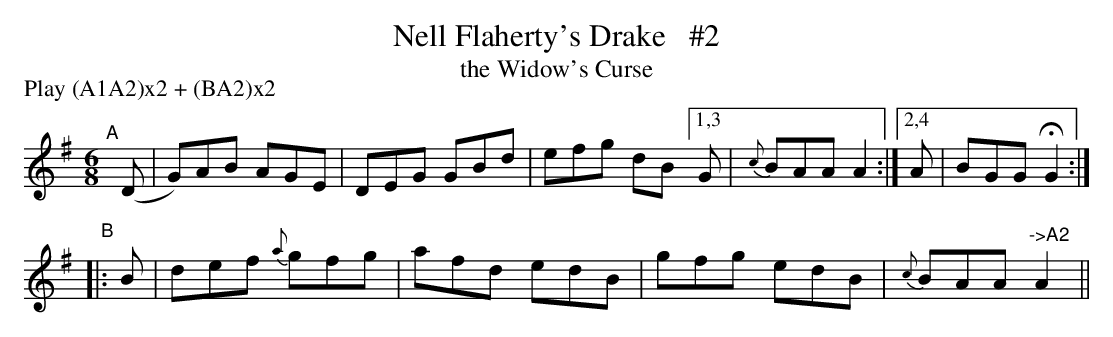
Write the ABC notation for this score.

X:1
T: Nell Flaherty's Drake   #2
T: the Widow's Curse
P: Play (A1A2)x2 + (BA2)x2
M: 6/8
L: 1/8
K: G
"^A"\
[|](D | G)AB AGE | DEG GBd | efg dB [1,3G | {c}BAA A2 :|[2,4 A | BGG HG2 :|
"^B"\
|: B | def {a}gfg | afd edB | gfg edB | {c}BAA "^->A2"A2 ||
